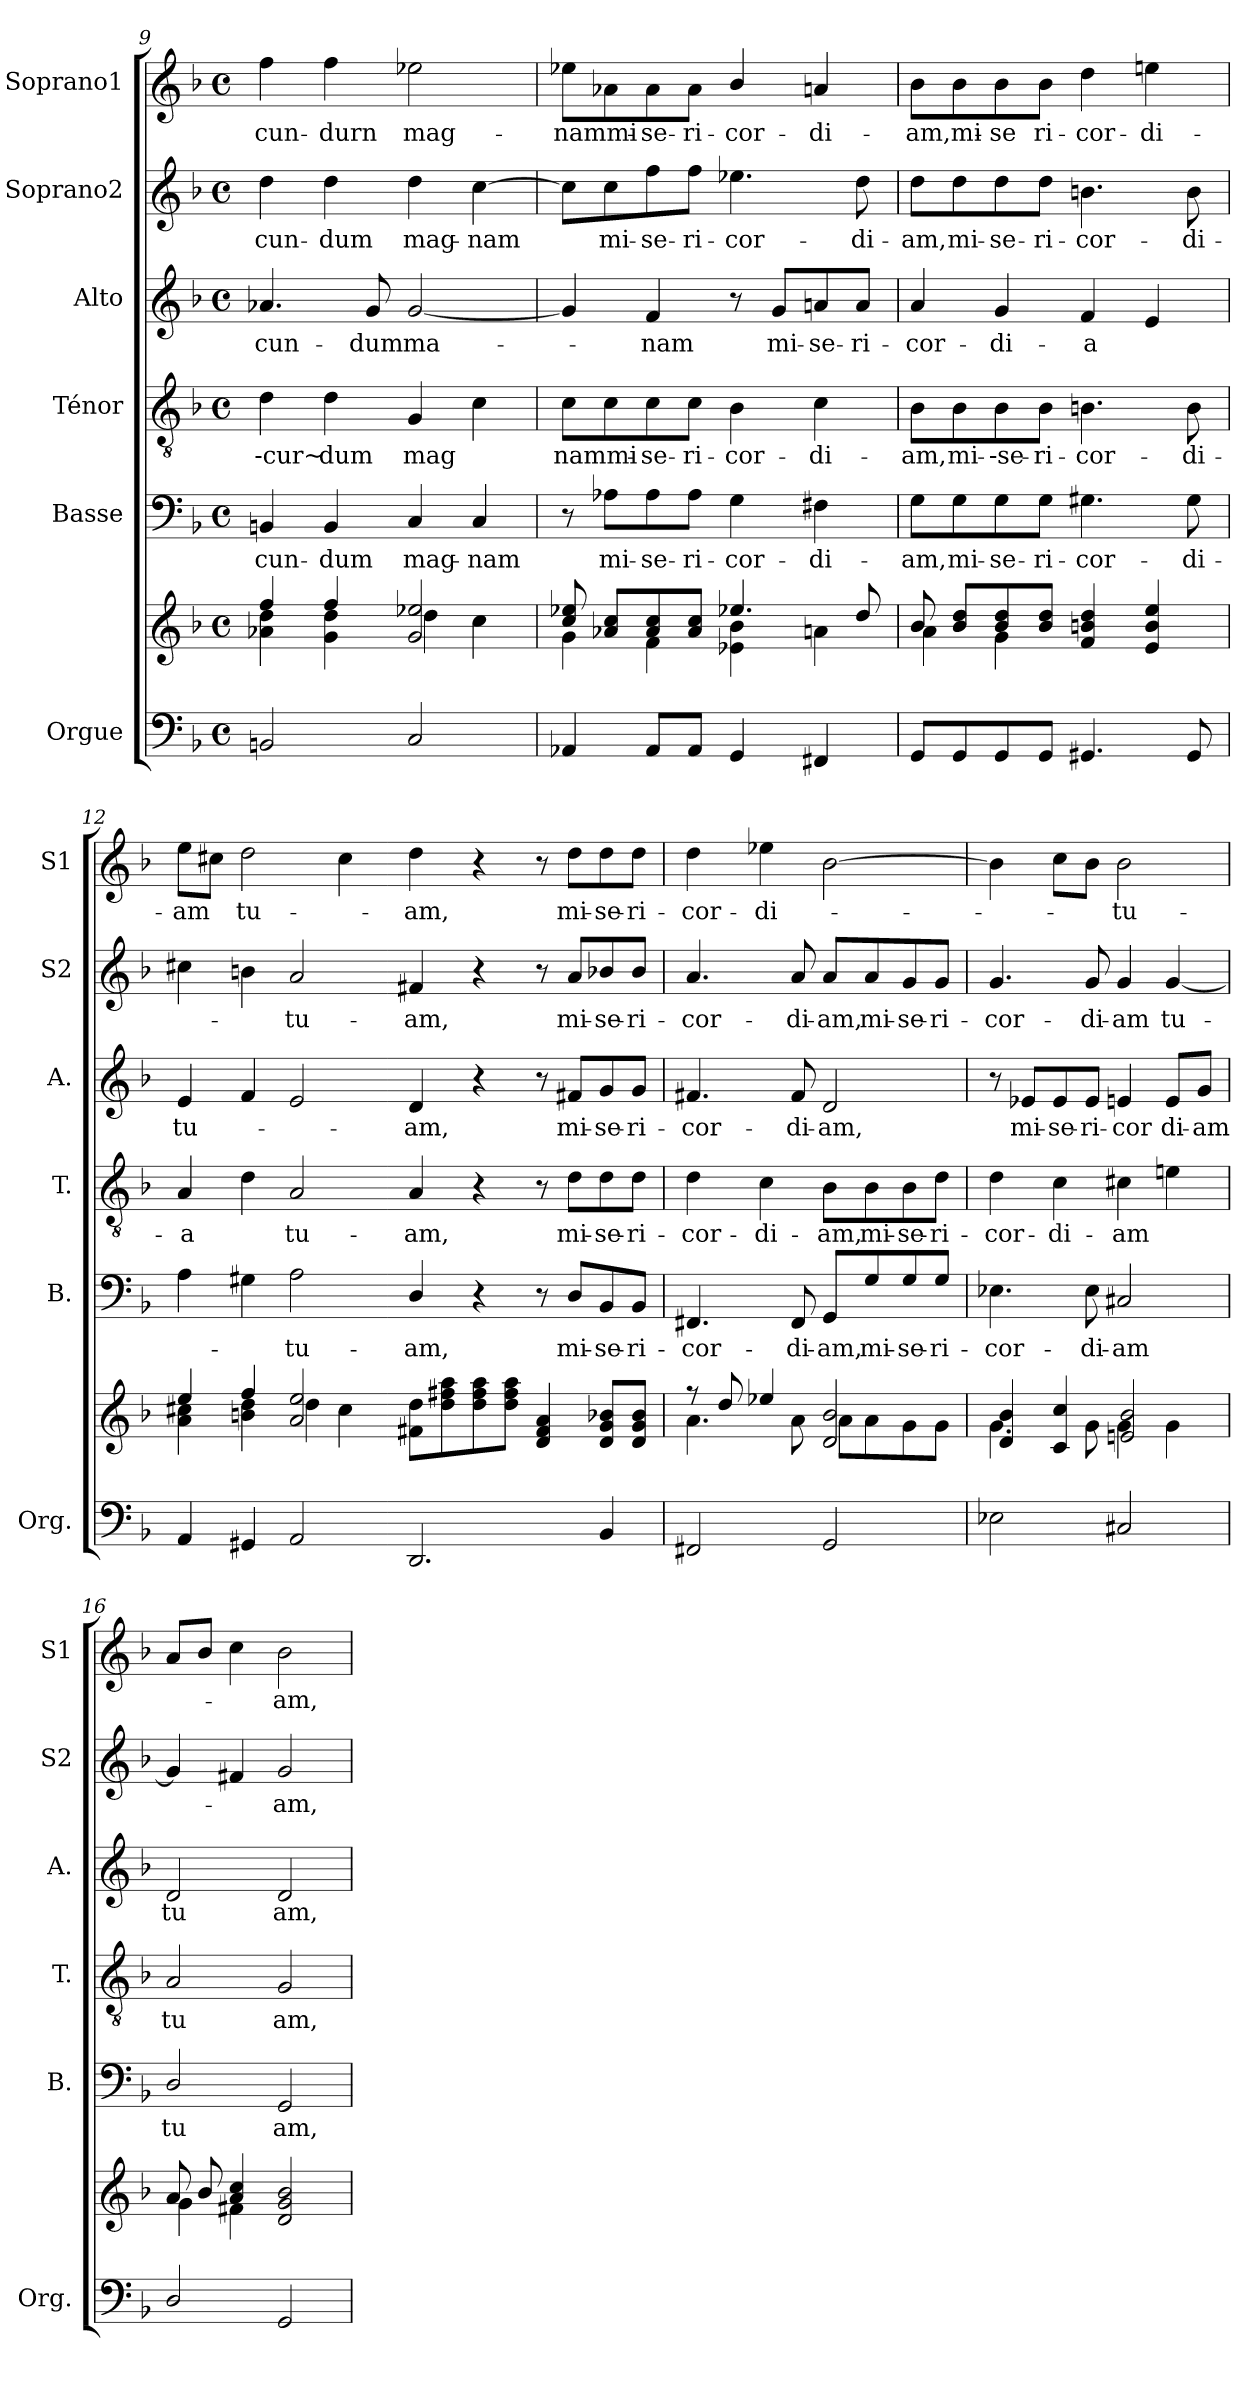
**kern	**kern	**kern	**text	**kern	**text	**kern	**text	**kern	**text	**kern	**text
*part6	*part6	*part5	*part5	*part4	*part4	*part3	*part3	*part2	*part2	*part1	*part1
*staff7	*staff6	*staff5	*staff5	*staff4	*staff4	*staff3	*staff3	*staff2	*staff2	*staff1	*staff1
*I"Orgue	*	*I"Basse	*	*I"Ténor	*	*I"Alto	*	*I"Soprano2	*	*I"Soprano1	*
*I'Org.	*	*I'B.	*	*I'T.	*	*I'A.	*	*I'S2	*	*I'S1	*
*clefF4	*clefG2	*clefF4	*	*clefGv2	*	*clefG2	*	*clefG2	*	*clefG2	*
*k[b-]	*k[b-]	*k[b-]	*	*k[b-]	*	*k[b-]	*	*k[b-]	*	*k[b-]	*
*M4/4	*M4/4	*M4/4	*	*M4/4	*	*M4/4	*	*M4/4	*	*M4/4	*
*met(c)	*met(c)	*met(c)	*	*met(c)	*	*met(c)	*	*met(c)	*	*met(c)	*
=9	=9	=9	=9	=9	=9	=9	=9	=9	=9	=9	=9
*	*^	*	*	*	*	*	*	*	*	*	*
!	!	!	!	!LO:LY:b	!	!LO:LY:b	!	!LO:LY:b	!	!LO:LY:b	!	!LO:LY:b
2BBn/	4ff/	4a-X\ 4dd\	4BBn/	-cun-	4d\	--cur~	4.a-X/	-cun-	4dd\	-cun-	4ff\	-cun-
!	!	!	!	!LO:LY:b	!	!LO:LY:b	!	!	!	!LO:LY:b	!	!LO:LY:b
.	4ff/	4g\ 4dd\	4BB/	-dum	4d\	dum	.	.	4dd\	-dum	4ff\	-durn
!	!	!	!	!	!	!	!	!LO:LY:b	!	!	!	!
.	.	.	.	.	.	.	8g/	-dum	.	.	.	.
!	!	!	!	!LO:LY:b	!	!LO:LY:b	!	!LO:LY:b	!	!LO:LY:b	!	!LO:LY:b
2C/	2g/ 2ee-X/	4dd\	4C/	mag--	4G/	mag	[2g/	ma-	4dd\	mag-	2ee-X\	mag-
!	!	!	!	!LO:LY:b	!	!	!	!	!	!LO:LY:b	!	!
.	.	4cc\	4C/	-nam	4c\	.	.	.	[4cc\	-nam	.	.
=10	=10	=10	=10	=10	=10	=10	=10	=10	=10	=10	=10	=10
!	!	!	!	!	!	!LO:LY:b	!	!	!	!	!	!LO:LY:b
4AA-X/	8cc/ 8ee-X/	4g\	8r	.	8c\L	nammi-	4g/]	.	8cc\L]	.	8ee-X\L	-nammi--
!	!	!	!	!LO:LY:b	!	!	!	!	!	!LO:LY:b	!	!
.	8a-X/ 8cc/L	.	8A-X\L	mi-	8c\	.	.	.	8cc\	mi-	8a-X\	.
!	!	!	!	!LO:LY:b	!	!LO:LY:b	!	!LO:LY:b	!	!LO:LY:b	!	!LO:LY:b
8AA-/L	8a-/ 8cc/	4f\	8A-\	-se-	8c\	-se-	4f/	-nam	8ff\	-se--	8a-\	-se-
!	!	!	!	!LO:LY:b	!	!LO:LY:b	!	!	!	!LO:LY:b	!	!LO:LY:b
8AA-/J	8a-/ 8cc/J	.	8A-\J	-ri-	8c\J	-ri-	.	.	8ff\J	-ri-	8a-\J	-ri-
!	!	!	!	!LO:LY:b	!	!LO:LY:b	!	!	!	!LO:LY:b	!	!LO:LY:b
4GG/	4.ee-X/	4e-X\ 4b-\	4G\	-cor-	4B-\	-cor-	8r	.	4.ee-X\	-cor-	4b-/	-cor-
!	!	!	!	!	!	!	!	!LO:LY:b	!	!	!	!
.	.	.	.	.	.	.	8g/L	mi-	.	.	.	.
!	!	!	!	!LO:LY:b	!	!LO:LY:b	!	!LO:LY:b	!	!	!	!LO:LY:b
4FF#X/	.	4an\	4F#X\	-di-	4c\	-di-	8an/	-se--	.	.	4an/	-di-
!	!	!	!	!	!	!	!	!LO:LY:b	!	!LO:LY:b	!	!
.	8dd/	.	.	.	.	.	8a/J	-ri-	8dd\	-di-	.	.
=11	=11	=11	=11	=11	=11	=11	=11	=11	=11	=11	=11	=11
!	!	!	!	!LO:LY:b	!	!LO:LY:b	!	!LO:LY:b	!	!LO:LY:b	!	!LO:LY:b
8GG/L	8b-/	4a\	8G\L	-am,	8B-\L	-am,	4a/	-cor-	8dd\L	-am,	8b-\L	-am,mi-
!	!	!	!	!LO:LY:b	!	!LO:LY:b	!	!	!	!LO:LY:b	!	!
8GG/	8b-/ 8dd/L	.	8G\	mi-	8B-\	mi-	.	.	8dd\	mi-	8b-\	.
!	!	!	!	!LO:LY:b	!	!LO:LY:b	!	!LO:LY:b	!	!LO:LY:b	!	!LO:LY:b
8GG/	8b-/ 8dd/	4g\	8G\	-se-	8B-\	--se-	4g/	-di-	8dd\	-se-	8b-\	-se
!	!	!	!	!LO:LY:b	!	!LO:LY:b	!	!	!	!LO:LY:b	!	!LO:LY:b
8GG/J	8b-/ 8dd/J	.	8G\J	-ri-	8B-\J	-ri-	.	.	8dd\J	-ri-	8b-\J	ri-
!	!	!	!	!LO:LY:b	!	!LO:LY:b	!	!LO:LY:b	!	!LO:LY:b	!	!LO:LY:b
4.GG#X/	4f/ 4bn/ 4dd/	2ryy	4.G#X\	-cor-	4.Bn\	-cor-	4f/	-a	4.bn\	-cor-	4dd\	-cor-
!	!	!	!	!	!	!	!	!	!	!	!	!LO:LY:b
.	4e/ 4b/ 4ee/	.	.	.	.	.	4e/	.	.	.	4een\	-di-
!	!	!	!	!LO:LY:b	!	!LO:LY:b	!	!	!	!LO:LY:b	!	!
8GG#/	.	.	8G#\	-di-	8B\	-di-	.	.	8b\	-di-	.	.
!!LO:LB:g=z
=12	=12	=12	=12	=12	=12	=12	=12	=12	=12	=12	=12	=12
!	!	!	!	!	!	!LO:LY:b	!	!LO:LY:b	!	!	!	!LO:LY:b
4AA/	4ee/	4a\ 4cc#X\	4A\	.	4A/	-a	4e/	tu-	4cc#X\	.	8ee\L	-am
.	.	.	.	.	.	.	.	.	.	.	8cc#X\J	.
!	!	!	!	!	!	!	!	!	!	!	!	!LO:LY:b
4GG#X/	4ff/	4bn\ 4dd\	4G#X\	.	4d\	.	4f/	.	4bn\	.	2dd\	tu-
!	!	!	!	!LO:LY:b	!	!LO:LY:b	!	!	!	!LO:LY:b	!	!
2AA/	2a/ 2ee/	4dd\	2A\	-tu-	2A/	tu-	2e/	.	2a/	-tu-	.	.
.	.	4cc#\	.	.	.	.	.	.	.	.	4cc#\	.
=13-	=13-	=13-	=13-	=13-	=13-	=13-	=13-	=13-	=13-	=13-	=13-	=13-
!	!	!	!	!LO:LY:b	!	!LO:LY:b	!	!LO:LY:b	!	!LO:LY:b	!	!LO:LY:b
*	*v	*v	*	*	*	*	*	*	*	*	*	*
2.DD/	8f#X\ 8dd\L	4D/	-am,	4A/	-am,	4d/	-am,	4f#X/	-am,	4dd\	-am,
.	8dd\ 8ff#X\ 8aa\	.	.	.	.	.	.	.	.	.	.
.	8dd\ 8ff#\ 8aa\	4r	.	4r	.	4r	.	4r	.	4r	.
.	8dd\ 8ff#\ 8aa\J	.	.	.	.	.	.	.	.	.	.
.	4d/ 4f#/ 4a/	8r	.	8r	.	8r	.	8r	.	8r	.
!	!	!	!LO:LY:b	!	!LO:LY:b	!	!LO:LY:b	!	!LO:LY:b	!	!LO:LY:b
.	.	8D/L	mi-	8d\L	mi-	8f#X/L	mi-	8a/L	mi-	8dd\L	mi-
!	!	!	!LO:LY:b	!	!LO:LY:b	!	!LO:LY:b	!	!LO:LY:b	!	!LO:LY:b
4BB-/	8d/ 8g/ 8b-/L	8BB-/	-se-	8d\	-se-	8g/	-se-	8b-/	-se-	8dd\	-se--
!	!	!	!LO:LY:b	!	!LO:LY:b	!	!LO:LY:b	!	!LO:LY:b	!	!LO:LY:b
.	8d/ 8g/ 8b-/J	8BB-/J	-ri-	8d\J	-ri-	8g/J	-ri-	8b-/J	-ri-	8dd\J	-ri-
=14	=14	=14	=14	=14	=14	=14	=14	=14	=14	=14	=14
*	*^	*	*	*	*	*	*	*	*	*	*
!	!	!	!	!LO:LY:b	!	!LO:LY:b	!	!LO:LY:b	!	!LO:LY:b	!	!LO:LY:b
2FF#X/	8r	4.a\	4.FF#X/	-cor-	4d\	-cor-	4.f#X/	-cor-	4.a/	-cor-	4dd\	-cor-
.	8dd/	.	.	.	.	.	.	.	.	.	.	.
!	!	!	!	!	!	!LO:LY:b	!	!	!	!	!	!LO:LY:b
.	4ee-X/	.	.	.	4c\	-di-	.	.	.	.	4ee-X\	-di-
!	!	!	!	!LO:LY:b	!	!	!	!LO:LY:b	!	!LO:LY:b	!	!
.	.	8a\	8FF#/	-di-	.	.	8f#/	-di--	8a/	-di-	.	.
!	!	!	!	!LO:LY:b	!	!LO:LY:b	!	!LO:LY:b	!	!LO:LY:b	!	!
2GG/	2d/ 2b-/	8a\L	8GG/L	-am,	8B-\L	-am,	2d/	-am,	8a/L	-am,	[2b-\	.
!	!	!	!	!LO:LY:b	!	!LO:LY:b	!	!	!	!LO:LY:b	!	!
.	.	8a\	8G/	mi-	8B-\	mi-	.	.	8a/	mi-	.	.
!	!	!	!	!LO:LY:b	!	!LO:LY:b	!	!	!	!LO:LY:b	!	!
.	.	8g\	8G/	-se-	8B-\	-se-	.	.	8g/	-se-	.	.
!	!	!	!	!LO:LY:b	!	!LO:LY:b	!	!	!	!LO:LY:b	!	!
.	.	8g\J	8G/J	-ri-	8d\J	-ri-	.	.	8g/J	-ri-	.	.
=15	=15	=15	=15	=15	=15	=15	=15	=15	=15	=15	=15	=15
!	!	!	!	!LO:LY:b	!	!LO:LY:b	!	!	!	!LO:LY:b	!	!
2E-X\	4.g\	4d/ 4b-/	4.E-X\	-cor-	4d\	-cor-	8r	.	4.g/	-cor-	4b-\]	.
!	!	!	!	!	!	!	!	!LO:LY:b	!	!	!	!
.	.	.	.	.	.	.	8e-X/L	mi-	.	.	.	.
!	!	!	!	!	!	!LO:LY:b	!	!LO:LY:b	!	!	!	!
.	.	4c/ 4cc/	.	.	4c\	-di-	8e-/	-se-	.	.	8cc\L	.
!	!	!	!	!LO:LY:b	!	!	!	!LO:LY:b	!	!LO:LY:b	!	!
.	8g\	.	8E-\	-di-	.	.	8e-/J	-ri-	8g/	-di-	8b-\J	.
!	!	!	!	!LO:LY:b	!	!LO:LY:b	!	!LO:LY:b	!	!LO:LY:b	!	!LO:LY:b
2C#X/	4g\	2en/ 2b-/	2C#X/	-am	4c#X\	-am	4en/	-cor	4g/	-am	2b-\	-tu-
!	!	!	!	!	!	!	!	!LO:LY:b	!	!LO:LY:b	!	!
.	4g\	.	.	.	4en\	.	8e/L	di-	[4g/	tu-	.	.
!	!	!	!	!	!	!	!	!LO:LY:b	!	!	!	!
.	.	.	.	.	.	.	8g/J	-am	.	.	.	.
=16	=16	=16	=16	=16	=16	=16	=16	=16	=16	=16	=16	=16
!	!	!	!	!LO:LY:b	!	!LO:LY:b	!	!LO:LY:b	!	!	!	!
2D/	8a/	4g\	2D/	tu	2A/	tu	2d/	tu	4g/]	.	8a/L	.
.	8b-/	.	.	.	.	.	.	.	.	.	8b-/J	.
.	4a/ 4cc/	4f#X\	.	.	.	.	.	.	4f#X/	.	4cc\	.
!	!	!	!	!LO:LY:b	!	!LO:LY:b	!	!LO:LY:b	!	!LO:LY:b	!	!LO:LY:b
2GG/	2d/ 2g/ 2b-/	2ryy	2GG/	am,	2G/	am,	2d/	am,	2g/	-am,	2b-\	-am,
*	*v	*v	*	*	*	*	*	*	*	*	*	*
=	=	=	=	=	=	=	=	=	=	=	=
*-	*-	*-	*-	*-	*-	*-	*-	*-	*-	*-	*-
